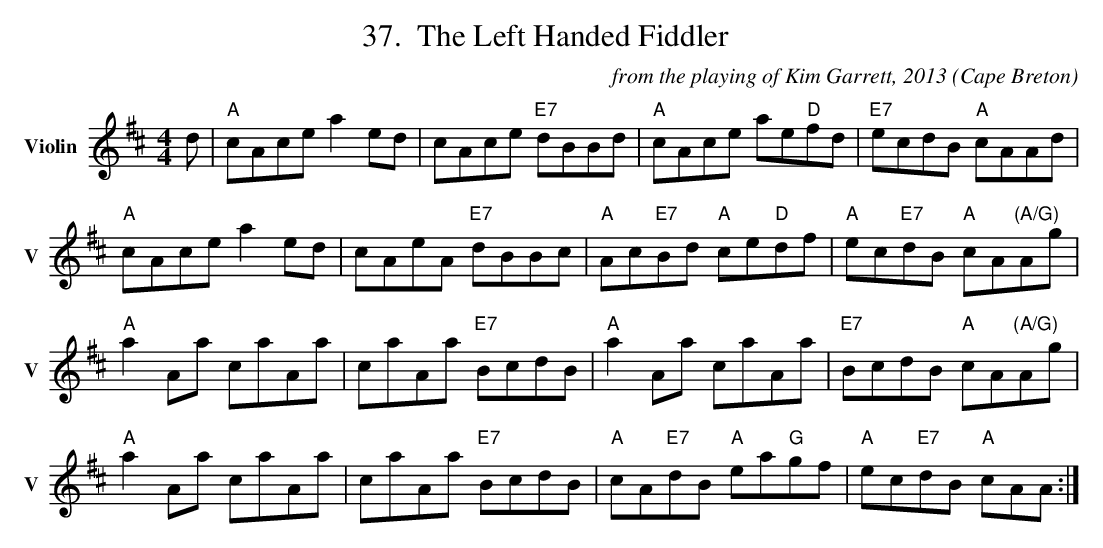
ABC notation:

X:1
T:Left Handed Fiddler, The
C:from the playing of Kim Garrett, 2013
O:Cape Breton
M:4/4
L:1/8
%%score 1 | 2
K:D
V:1 name=Violin sname=V
d|"A"cAce a2ed|cAce "E7"dBBd|"A"cAce ae"D"fd|"E7"ecdB "A"cAAd|
"A"cAce a2ed|cAeA "E7"dBBc|"A"Ac"E7"Bd "A"ce"D"df|"A"ec"E7"dB "A"cA"(A/G)"Ag|
"A"a2 Aa caAa|caAa "E7"BcdB|"A"a2 Aa caAa|"E7"BcdB "A"cA"(A/G)"Ag|
"A"a2 Aa caAa|caAa "E7"BcdB|"A"cA"E7"dB "A"ea"G"gf|"A"ec"E7"dB "A"cAA:|
V:C clef=bass middle=D name=Cello sname=C
D|A,2A,CE2z2|A,2A,CB,2z2|A,2A,CE2D2|E2DB,A,2z2|
A,2A,CE2z2|A,2A,CB,2z2|A,2B,2C2D2|E2E,2A,2z2|
A,2A,CE2z2|A,2A,CB,2z2|A,2A,CE2D2|E2DB,A,2z2|
A,2A,CE2z2|A,2A,CB,2z2|A,2B,2C2D2|E2E,2A,3:|
